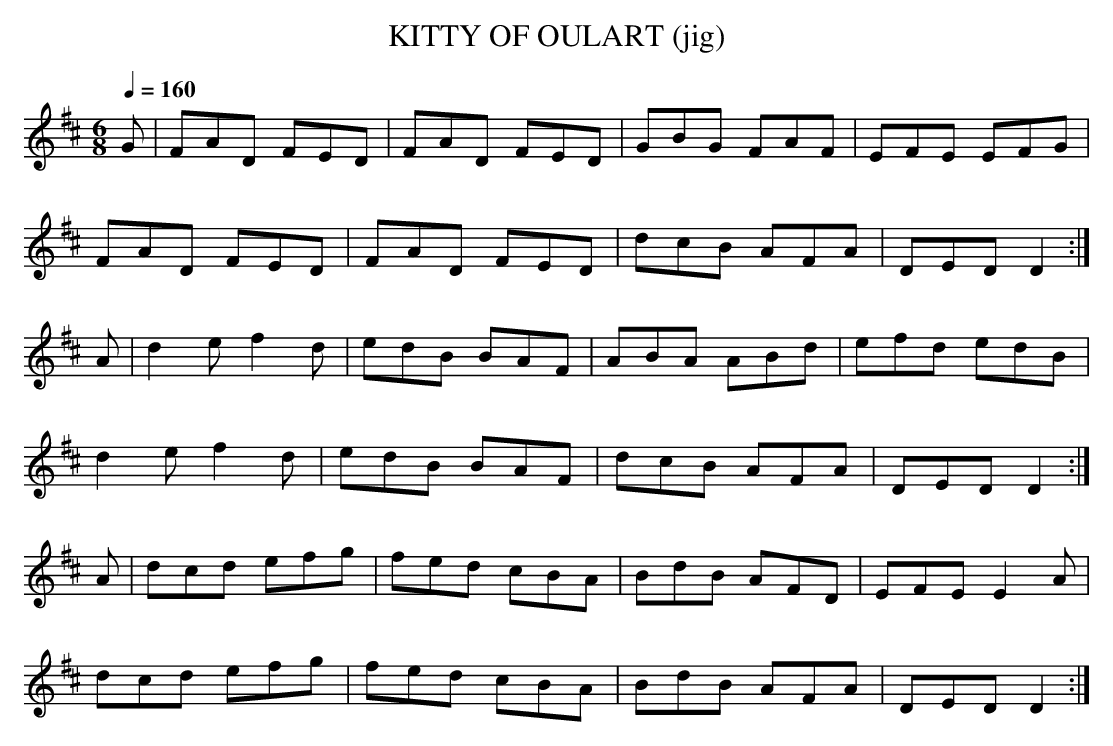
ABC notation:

X:1
T:KITTY OF OULART (jig)
Q:1/4=160
M:6/8
L:1/8
K:D
G|FAD FED|FAD FED|GBG FAF|EFE EFG|
FAD FED|FAD FED|dcB AFA|DED D2:|
A|d2e f2d|edB BAF|ABA ABd|efd edB|
d2e f2d|edB BAF|dcB AFA|DED D2:|
A|dcd efg|fed cBA|BdB AFD|EFE E2A|
dcd efg|fed cBA|BdB AFA|DED D2:|
